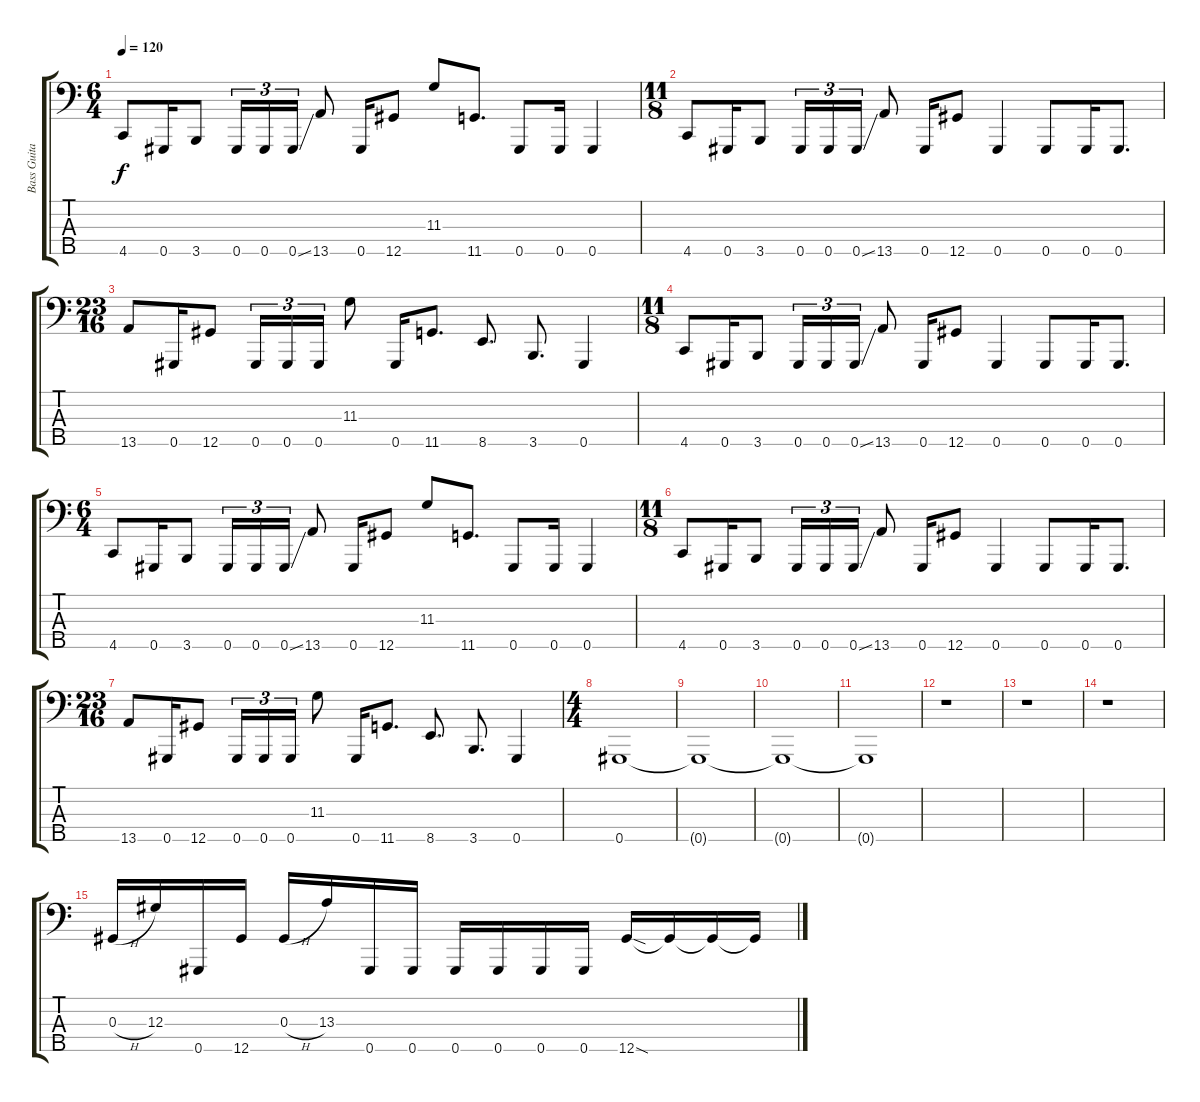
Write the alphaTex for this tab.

\track ("Bass Guitar" "Bass Guita") {instrument electricbasspick}
\staff {score tabs}
\tuning (Gb2 Db2 Ab1 Eb1 Ab0) {hide}
\ts (6 4)
\tempo 120
\clef f4
\ks c
4.5.8{dy f} 0.5.16 3.5.8 0.5.16{tu (3 2)} 0.5.16{tu (3 2)} 0.5{ss}.16{tu (3 2)} 13.5.8 0.5.16 12.5.8 11.3.8 11.5.8{d} 0.5.8 0.5.16 0.5.4 |
\ts (11 8)
4.5.8 0.5.16 3.5.8 0.5.16{tu (3 2)} 0.5.16{tu (3 2)} 0.5{ss}.16{tu (3 2)} 13.5.8 0.5.16 12.5.8 0.5.4 0.5.8 0.5.16 0.5.8{d} |
\ts (23 16)
13.5.8 0.5.16 12.5.8 0.5.16{tu (3 2)} 0.5.16{tu (3 2)} 0.5.16{tu (3 2)} 11.3.8 0.5.16 11.5.8{d} 8.5.8{d} 3.5.8{d} 0.5.4 |
\ts (11 8)
4.5.8 0.5.16 3.5.8 0.5.16{tu (3 2)} 0.5.16{tu (3 2)} 0.5{ss}.16{tu (3 2)} 13.5.8 0.5.16 12.5.8 0.5.4 0.5.8 0.5.16 0.5.8{d} |
\ts (6 4)
4.5.8 0.5.16 3.5.8 0.5.16{tu (3 2)} 0.5.16{tu (3 2)} 0.5{ss}.16{tu (3 2)} 13.5.8 0.5.16 12.5.8 11.3.8 11.5.8{d} 0.5.8 0.5.16 0.5.4 |
\ts (11 8)
4.5.8 0.5.16 3.5.8 0.5.16{tu (3 2)} 0.5.16{tu (3 2)} 0.5{ss}.16{tu (3 2)} 13.5.8 0.5.16 12.5.8 0.5.4 0.5.8 0.5.16 0.5.8{d} |
\ts (23 16)
13.5.8 0.5.16 12.5.8 0.5.16{tu (3 2)} 0.5.16{tu (3 2)} 0.5.16{tu (3 2)} 11.3.8 0.5.16 11.5.8{d} 8.5.8{d} 3.5.8{d} 0.5.4 |
\ts (4 4)
0.5.1{volume 0} |
0.5{t}.1 |
0.5{t}.1 |
0.5{t}.1 |
r.1 |
r.1 |
r.1 |
0.3{h}.16{volume 13} 12.3.16 0.5.16 12.5.16 0.3{h}.16 13.3.16 0.5.16 0.5.16 0.5.16 0.5.16 0.5.16 0.5.16 12.5{sod}.16 12.5{t}.16 12.5{t}.16 12.5{t}.16
